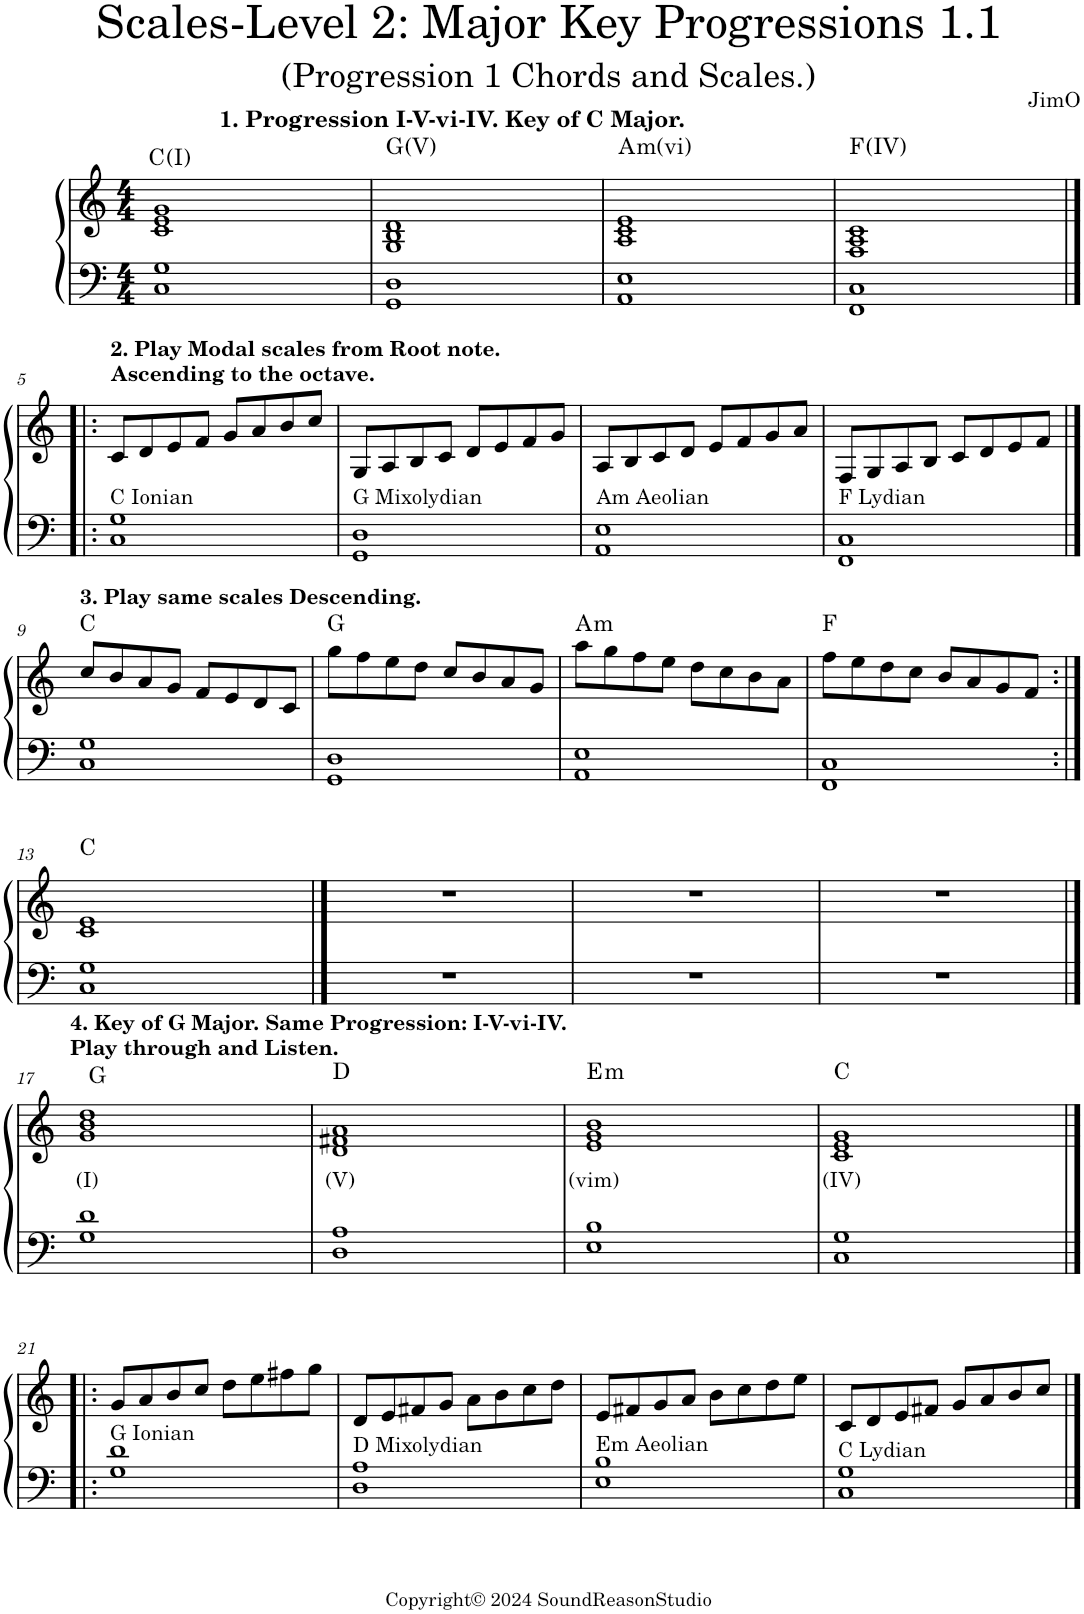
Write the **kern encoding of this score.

**kern	**kern	**text	**harte
*part1	*part1	*part1	*part1
*staff2	*staff1	*staff1	*
*I"Piano	*	*	*
*I'Pno.	*	*	*
*clefF4	*clefG2	*	*
*k[]	*k[]	*	*
*M4/4	*M4/4	*	*
=1	=1	=1	=1
!	!LO:TX:a:B:t=1. Progression I-V-vi-IV. Key of C Major.	!	!
1C 1G	1c 1e 1g	.	C:maj
=2	=2	=2	=2
1GG 1D	1G 1B 1d	.	G:maj
=3	=3	=3	=3
!	!	!	!LO:H:kt=m
1AA 1E	1A 1c 1e	.	A:min
=4	=4	=4	=4
1FF 1C	1F 1A 1c	.	F:maj
!!LO:LB:g=z
=5|!:	=5|!:	=5|!:	=5|!:
!	!LO:TX:a:B:t=2. Play Modal scales from Root note.	!	!
!	!LO:TX:a:t=Ascending to the octave.	!	!
!LO:TX:a:t=C Ionian	!	!	!
1C 1G	8c/L	.	.
.	8d/	.	.
.	8e/	.	.
.	8f/J	.	.
.	8g/L	.	.
.	8a/	.	.
.	8b/	.	.
.	8cc/J	.	.
=6	=6	=6	=6
!LO:TX:a:t=G Mixolydian	!	!	!
1GG 1D	8G/L	.	.
.	8A/	.	.
.	8B/	.	.
.	8c/J	.	.
.	8d/L	.	.
.	8e/	.	.
.	8f/	.	.
.	8g/J	.	.
=7	=7	=7	=7
!LO:TX:a:t=Am Aeolian	!	!	!
1AA 1E	8A/L	.	.
.	8B/	.	.
.	8c/	.	.
.	8d/J	.	.
.	8e/L	.	.
.	8f/	.	.
.	8g/	.	.
.	8a/J	.	.
=8	=8	=8	=8
!LO:TX:a:t=F Lydian	!	!	!
1FF 1C	8F/L	.	.
.	8G/	.	.
.	8A/	.	.
.	8B/J	.	.
.	8c/L	.	.
.	8d/	.	.
.	8e/	.	.
.	8f/J	.	.
!!LO:LB:g=z
==9	==9	==9	==9
!	!LO:TX:a:B:t=3. Play same scales Descending.	!	!
1C 1G	8cc/L	.	C:maj
.	8b/	.	.
.	8a/	.	.
.	8g/J	.	.
.	8f/L	.	.
.	8e/	.	.
.	8d/	.	.
.	8c/J	.	.
=10	=10	=10	=10
1GG 1D	8gg\L	.	G:maj
.	8ff\	.	.
.	8ee\	.	.
.	8dd\J	.	.
.	8cc/L	.	.
.	8b/	.	.
.	8a/	.	.
.	8g/J	.	.
=11	=11	=11	=11
!	!	!	!LO:H:kt=m
1AA 1E	8aa\L	.	A:min
.	8gg\	.	.
.	8ff\	.	.
.	8ee\J	.	.
.	8dd\L	.	.
.	8cc\	.	.
.	8b\	.	.
.	8a\J	.	.
=12	=12	=12	=12
1FF 1C	8ff\L	.	F:maj
.	8ee\	.	.
.	8dd\	.	.
.	8cc\J	.	.
.	8b/L	.	.
.	8a/	.	.
.	8g/	.	.
.	8f/J	.	.
!!LO:LB:g=z
=13:|!	=13:|!	=13:|!	=13:|!
*k[]	*k[]	*	*
1C 1G	1c 1e	.	C:maj
==14	==14	==14	==14
1r	1r	.	.
=15	=15	=15	=15
1r	1r	.	.
=16	=16	=16	=16
1r	1r	.	.
!!LO:LB:g=z
==17	==17	==17	==17
!	!LO:TX:a:B:t=4. Key of G Major. Same Progression&colon; I-V-vi-IV.	!	!
!	!LO:TX:a:t=Play through and Listen.	!	!
!	!	!LO:LY:b	!
1G 1d	1g 1b 1dd	(I)	G:maj
=18	=18	=18	=18
!	!	!LO:LY:b	!
1D 1A	1d 1f#X 1a	(V)	D:maj
=19	=19	=19	=19
!	!	!LO:LY:b	!LO:H:kt=m
1E 1B	1e 1g 1b	(vim)	E:min
=20	=20	=20	=20
!	!	!LO:LY:b	!
1C 1G	1c 1e 1g	(IV)	C:maj
!!LO:LB:g=z
=21|!:	=21|!:	=21|!:	=21|!:
!LO:TX:a:t=G Ionian	!	!	!
1G 1d	8g/L	.	.
.	8a/	.	.
.	8b/	.	.
.	8cc/J	.	.
.	8dd\L	.	.
.	8ee\	.	.
.	8ff#X\	.	.
.	8gg\J	.	.
=22	=22	=22	=22
!LO:TX:a:t=D Mixolydian	!	!	!
1D 1A	8d/L	.	.
.	8e/	.	.
.	8f#X/	.	.
.	8g/J	.	.
.	8a\L	.	.
.	8b\	.	.
.	8cc\	.	.
.	8dd\J	.	.
=23	=23	=23	=23
!LO:TX:a:t=Em Aeolian	!	!	!
1E 1B	8e/L	.	.
.	8f#X/	.	.
.	8g/	.	.
.	8a/J	.	.
.	8b\L	.	.
.	8cc\	.	.
.	8dd\	.	.
.	8ee\J	.	.
=24	=24	=24	=24
!LO:TX:a:t=C Lydian	!	!	!
1C 1G	8c/L	.	.
.	8d/	.	.
.	8e/	.	.
.	8f#X/J	.	.
.	8g/L	.	.
.	8a/	.	.
.	8b/	.	.
.	8cc/J	.	.
==	==	==	==
*-	*-	*-	*-
